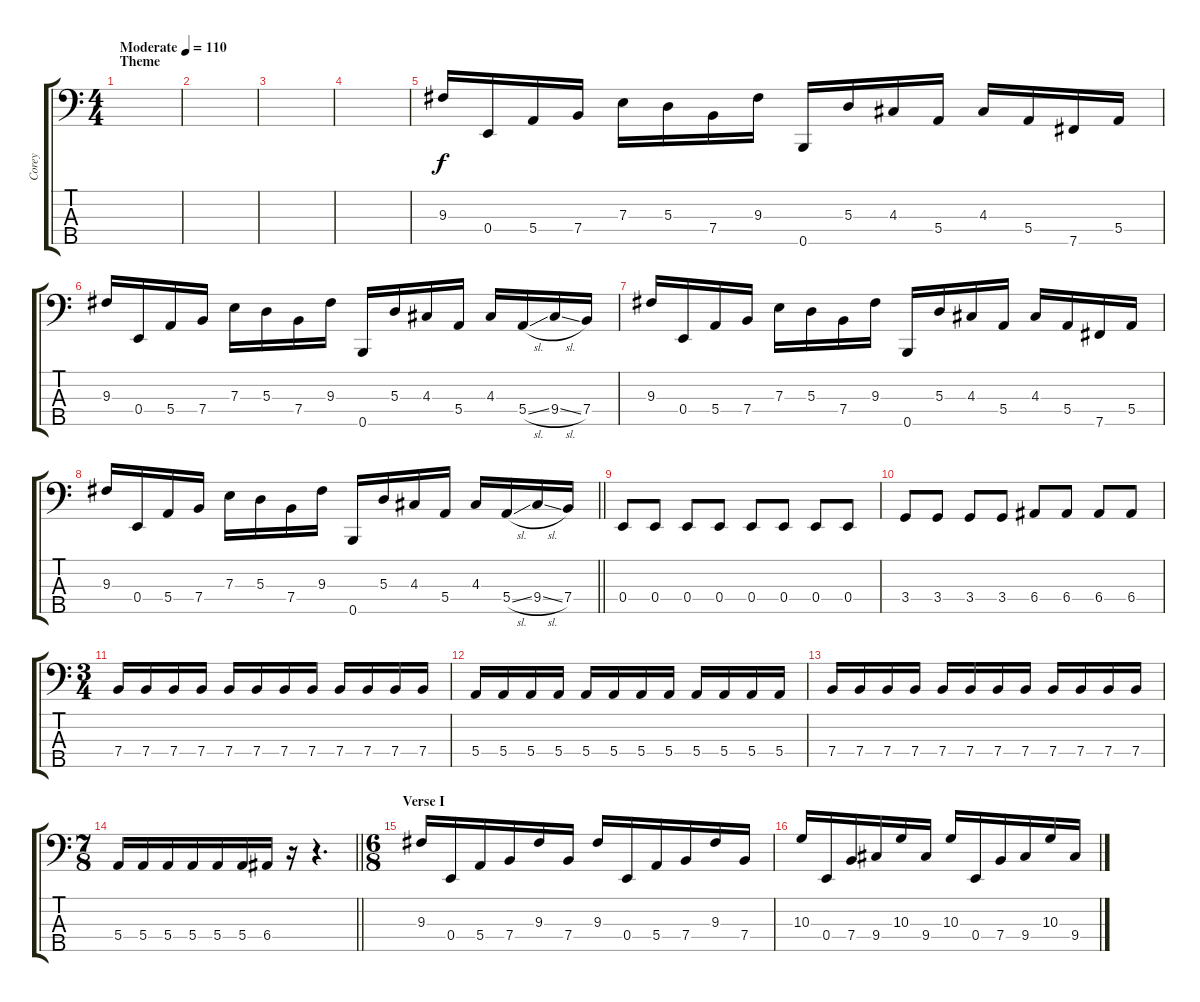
\track ("Corey" "Corey") {instrument slapbass2}
\staff {score tabs}
\tuning (G2 D2 A1 E1 B0) {hide}
\ts (4 4)
\section ("" "Theme")
\tempo (110 "Moderate")
\clef f4
\ks c
|
|
|
|
9.3.16 0.4.16 5.4.16 7.4.16 7.3.16 5.3.16 7.4.16 9.3.16 0.5.16 5.3.16 4.3.16 5.4.16 4.3.16 5.4.16 7.5.16 5.4.16 |
9.3.16 0.4.16 5.4.16 7.4.16 7.3.16 5.3.16 7.4.16 9.3.16 0.5.16 5.3.16 4.3.16 5.4.16 4.3.16 5.4{sl}.16 9.4{sl}.16 7.4.16 |
9.3.16 0.4.16 5.4.16 7.4.16 7.3.16 5.3.16 7.4.16 9.3.16 0.5.16 5.3.16 4.3.16 5.4.16 4.3.16 5.4.16 7.5.16 5.4.16 |
\barLineRight lightlight
9.3.16 0.4.16 5.4.16 7.4.16 7.3.16 5.3.16 7.4.16 9.3.16 0.5.16 5.3.16 4.3.16 5.4.16 4.3.16 5.4{sl}.16 9.4{sl}.16 7.4.16 |
0.4.8 0.4.8 0.4.8 0.4.8 0.4.8 0.4.8 0.4.8 0.4.8 |
3.4.8 3.4.8 3.4.8 3.4.8 6.4.8 6.4.8 6.4.8 6.4.8 |
\ts (3 4)
7.4.16 7.4.16 7.4.16 7.4.16 7.4.16 7.4.16 7.4.16 7.4.16 7.4.16 7.4.16 7.4.16 7.4.16 |
5.4.16 5.4.16 5.4.16 5.4.16 5.4.16 5.4.16 5.4.16 5.4.16 5.4.16 5.4.16 5.4.16 5.4.16 |
7.4.16 7.4.16 7.4.16 7.4.16 7.4.16 7.4.16 7.4.16 7.4.16 7.4.16 7.4.16 7.4.16 7.4.16 |
\ts (7 8)
\barLineRight lightlight
5.4.16 5.4.16 5.4.16 5.4.16 5.4.16 5.4.16 6.4.16 r.16 r.4{d} |
\ts (6 8)
\section ("" "Verse I")
9.3.16 0.4.16 5.4.16 7.4.16 9.3.16 7.4.16 9.3.16 0.4.16 5.4.16 7.4.16 9.3.16 7.4.16 |
10.3.16 0.4.16 7.4.16 9.4.16 10.3.16 9.4.16 10.3.16 0.4.16 7.4.16 9.4.16 10.3.16 9.4.16
